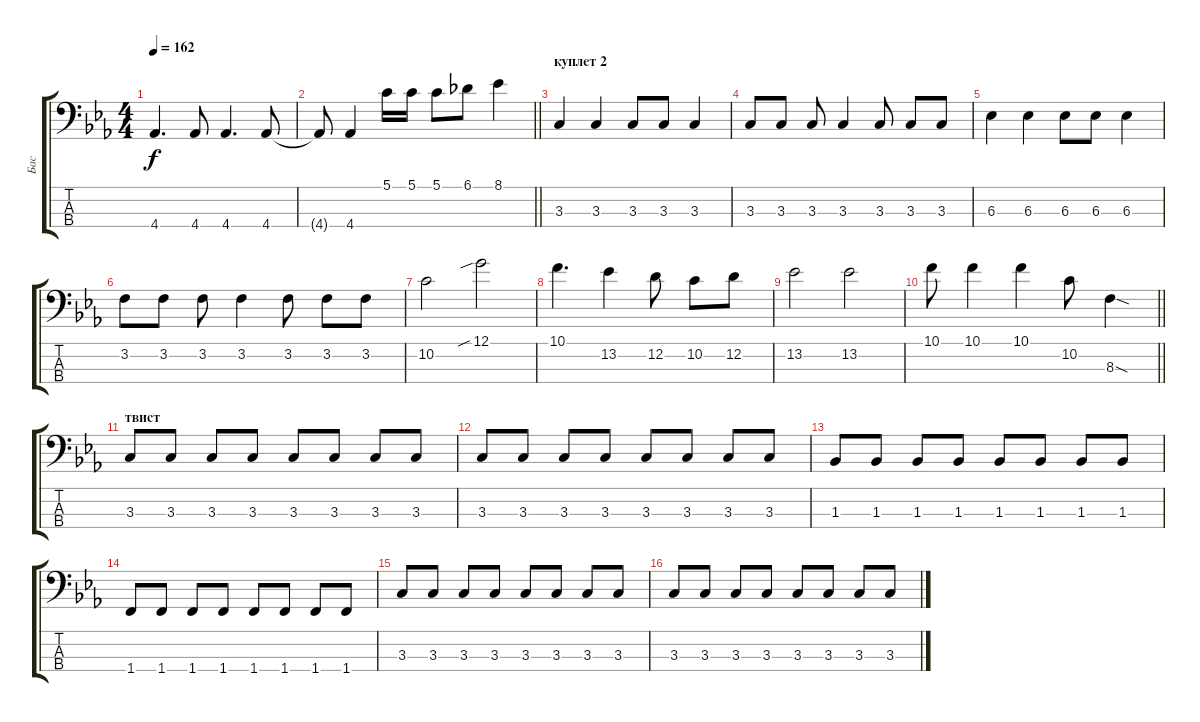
\track ("Бас" "Бас") {instrument electricbassfinger}
\staff {score tabs}
\tuning (G2 D2 A1 E1) {hide}
\ts (4 4)
\tempo 162
\clef f4
\ks cminor
4.4.4{d dy f} 4.4.8 4.4.4{d} 4.4.8 |
\barLineRight lightlight
4.4{t}.8 4.4.4 5.1.16 5.1.16 5.1.8 6.1.8 8.1.4 |
\section ("" "куплет 2")
3.3.4 3.3.4 3.3.8 3.3.8 3.3.4 |
3.3.8 3.3.8 3.3.8 3.3.4 3.3.8 3.3.8 3.3.8 |
6.3.4 6.3.4 6.3.8 6.3.8 6.3.4 |
3.2.8 3.2.8 3.2.8 3.2.4 3.2.8 3.2.8 3.2.8 |
10.2.2 12.1{sib}.2 |
10.1.4{d} 13.2.4 12.2.8 10.2.8 12.2.8 |
13.2.2 13.2.2 |
\barLineRight lightlight
10.1.8 10.1.4 10.1.4 10.2.8 8.3{sod}.4 |
\section ("" "твист")
3.3.8 3.3.8 3.3.8 3.3.8 3.3.8 3.3.8 3.3.8 3.3.8 |
3.3.8 3.3.8 3.3.8 3.3.8 3.3.8 3.3.8 3.3.8 3.3.8 |
1.3.8 1.3.8 1.3.8 1.3.8 1.3.8 1.3.8 1.3.8 1.3.8 |
1.4.8 1.4.8 1.4.8 1.4.8 1.4.8 1.4.8 1.4.8 1.4.8 |
3.3.8 3.3.8 3.3.8 3.3.8 3.3.8 3.3.8 3.3.8 3.3.8 |
3.3.8 3.3.8 3.3.8 3.3.8 3.3.8 3.3.8 3.3.8 3.3.8
